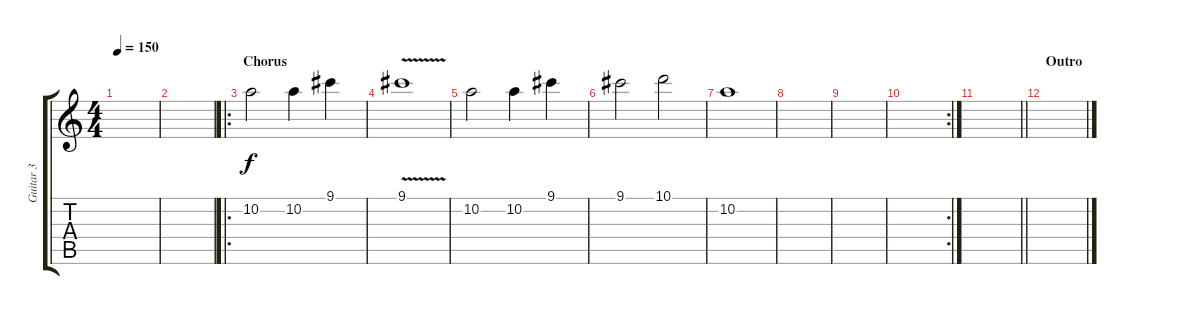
\track ("Guitar 3" "Guitar 3") {instrument distortionguitar}
\staff {score tabs}
\tuning (E4 B3 G3 D3 A2 E2) {hide}
\ts (4 4)
\tempo 150
\clef g2
\ks c
|
|
\ro
\section ("" "Chorus")
10.2.2 10.2.4 9.1.4 |
9.1{v}.1 |
10.2.2 10.2.4 9.1.4 |
9.1.2 10.1.2 |
10.2.1 |
|
|
\rc 2
|
\barLineRight lightlight
|
\section ("" "Outro")
